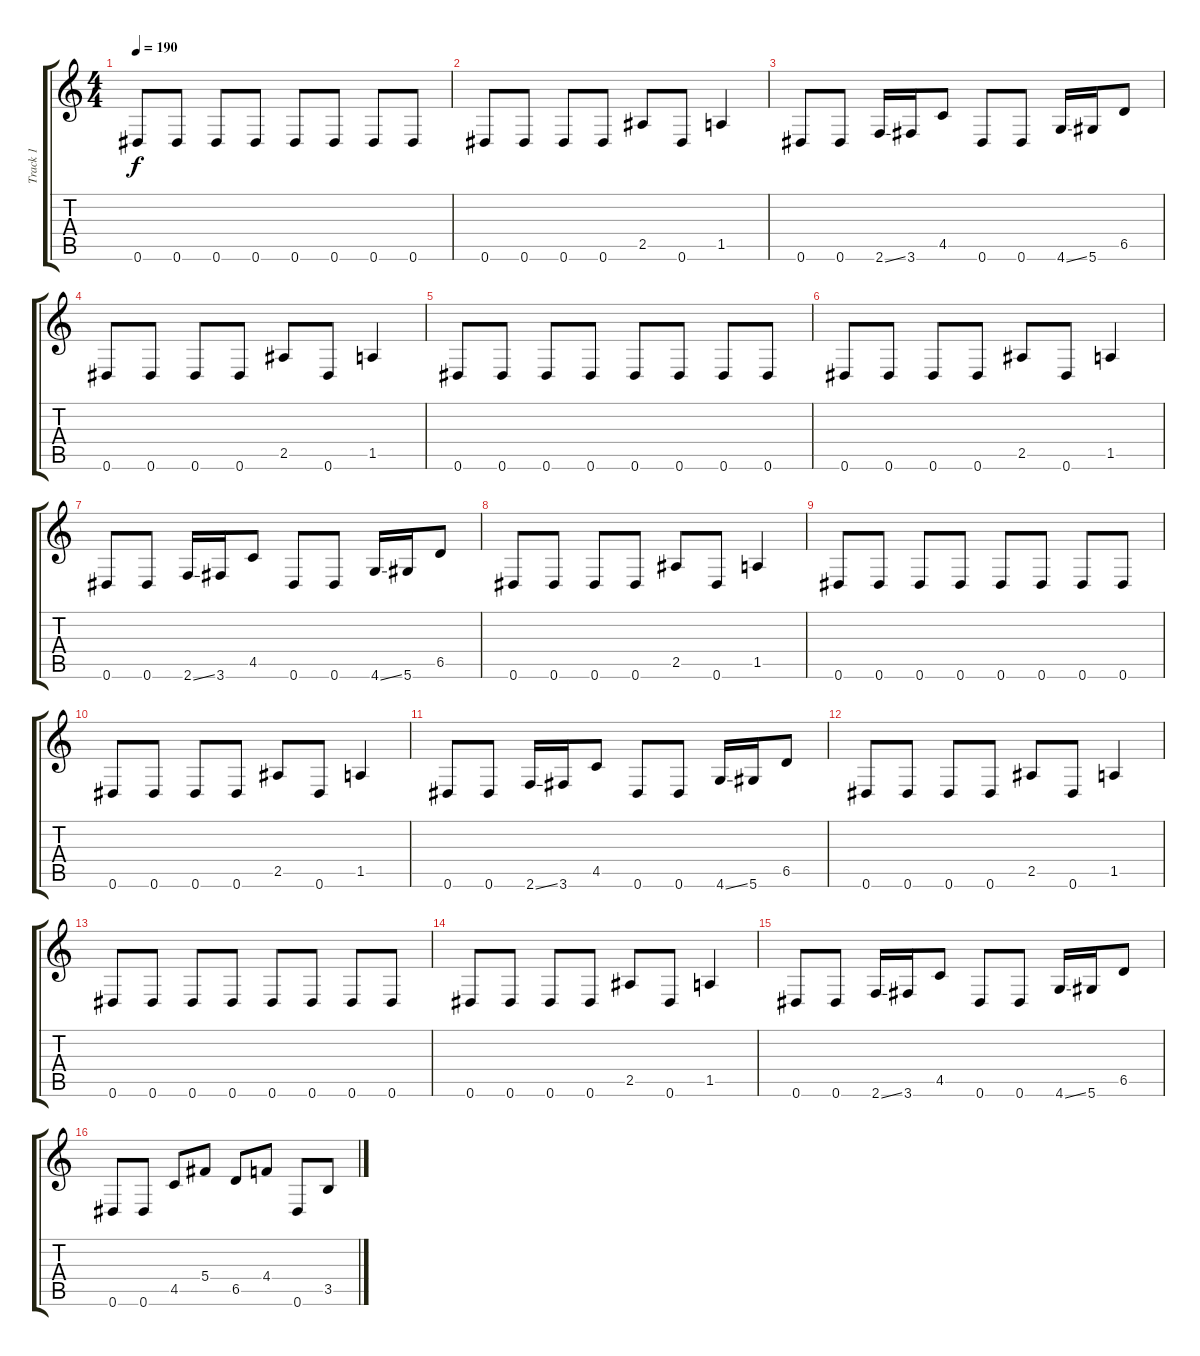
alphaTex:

\track ("Track 1" "Track 1") {instrument distortionguitar}
\staff {score tabs}
\tuning (Eb4 Bb3 Gb3 Db3 Ab2 Eb2) {hide}
\ts (4 4)
\tempo 190
\clef g2
\ks c
0.6.8{dy f} 0.6.8 0.6.8 0.6.8 0.6.8 0.6.8 0.6.8 0.6.8 |
0.6.8 0.6.8 0.6.8 0.6.8 2.5.8 0.6.8 1.5.4 |
0.6.8 0.6.8 2.6{ss}.16 3.6.16 4.5.8 0.6.8 0.6.8 4.6{ss}.16 5.6.16 6.5.8 |
0.6.8 0.6.8 0.6.8 0.6.8 2.5.8 0.6.8 1.5.4 |
0.6.8 0.6.8 0.6.8 0.6.8 0.6.8 0.6.8 0.6.8 0.6.8 |
0.6.8 0.6.8 0.6.8 0.6.8 2.5.8 0.6.8 1.5.4 |
0.6.8 0.6.8 2.6{ss}.16 3.6.16 4.5.8 0.6.8 0.6.8 4.6{ss}.16 5.6.16 6.5.8 |
0.6.8 0.6.8 0.6.8 0.6.8 2.5.8 0.6.8 1.5.4 |
0.6.8 0.6.8 0.6.8 0.6.8 0.6.8 0.6.8 0.6.8 0.6.8 |
0.6.8 0.6.8 0.6.8 0.6.8 2.5.8 0.6.8 1.5.4 |
0.6.8 0.6.8 2.6{ss}.16 3.6.16 4.5.8 0.6.8 0.6.8 4.6{ss}.16 5.6.16 6.5.8 |
0.6.8 0.6.8 0.6.8 0.6.8 2.5.8 0.6.8 1.5.4 |
0.6.8 0.6.8 0.6.8 0.6.8 0.6.8 0.6.8 0.6.8 0.6.8 |
0.6.8 0.6.8 0.6.8 0.6.8 2.5.8 0.6.8 1.5.4 |
0.6.8 0.6.8 2.6{ss}.16 3.6.16 4.5.8 0.6.8 0.6.8 4.6{ss}.16 5.6.16 6.5.8 |
0.6.8 0.6.8 4.5.8 5.4.8 6.5.8 4.4.8 0.6.8 3.5.8
